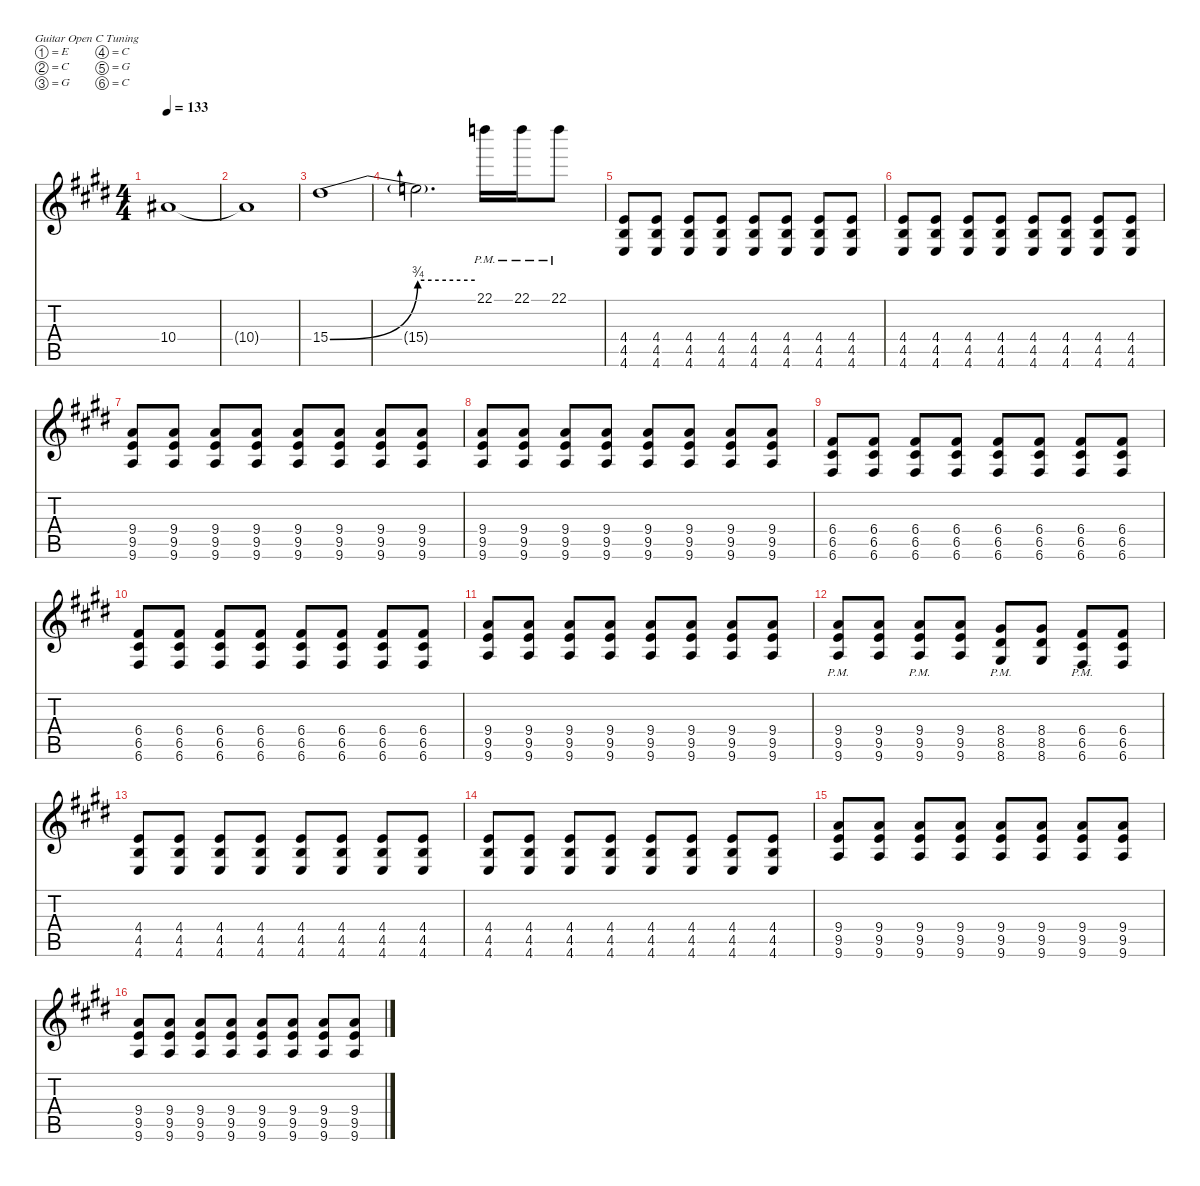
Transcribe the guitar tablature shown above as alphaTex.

\defaultSystemsLayout 4
\hideDynamics
\bracketExtendMode nobrackets
\singleTrackTrackNamePolicy hidden
\multiTrackTrackNamePolicy hidden
\firstSystemTrackNameMode fullname
\firstSystemTrackNameOrientation horizontal
\otherSystemsTrackNameOrientation horizontal
\track ("Dave Young" "dist.guit.") {instrument distortionguitar}
\staff {score tabs}
\tuning (E4 C4 G3 C3 G2 C2)
\ts (4 4)
\tempo 133
\clef g2
\ks e
10.4{acc #}.1{dy fff beam Up} |
10.4{t acc #}.1{dy f beam Up} |
15.4{be (bend 0 0 60 3) acc #}.1{beam Down} |
15.4{be (hold 0 3 60 3) t}.2{d beam Down} 22.1{pm acc forcenatural}.16{dy fff beam Down} 22.1{pm acc forcenatural}.16{beam Down} 22.1{pm acc forcenatural}.8{beam Down} |
(4.4{acc forcenatural} 4.5{acc forcenatural} 4.6{acc forcenatural}).8{dy f beam Up} (4.4{acc forcenatural} 4.5{acc forcenatural} 4.6{acc forcenatural}).8{beam Up} (4.4{acc forcenatural} 4.5{acc forcenatural} 4.6{acc forcenatural}).8{beam Up} (4.4{acc forcenatural} 4.5{acc forcenatural} 4.6{acc forcenatural}).8{beam Up} (4.4{acc forcenatural} 4.5{acc forcenatural} 4.6{acc forcenatural}).8{beam Up} (4.4{acc forcenatural} 4.5{acc forcenatural} 4.6{acc forcenatural}).8{beam Up} (4.4{acc forcenatural} 4.5{acc forcenatural} 4.6{acc forcenatural}).8{beam Up} (4.4{acc forcenatural} 4.5{acc forcenatural} 4.6{acc forcenatural}).8{beam Up} |
(4.4{acc forcenatural} 4.5{acc forcenatural} 4.6{acc forcenatural}).8{beam Up} (4.4{acc forcenatural} 4.5{acc forcenatural} 4.6{acc forcenatural}).8{beam Up} (4.4{acc forcenatural} 4.5{acc forcenatural} 4.6{acc forcenatural}).8{beam Up} (4.4{acc forcenatural} 4.5{acc forcenatural} 4.6{acc forcenatural}).8{beam Up} (4.4{acc forcenatural} 4.5{acc forcenatural} 4.6{acc forcenatural}).8{beam Up} (4.4{acc forcenatural} 4.5{acc forcenatural} 4.6{acc forcenatural}).8{beam Up} (4.4{acc forcenatural} 4.5{acc forcenatural} 4.6{acc forcenatural}).8{beam Up} (4.4{acc forcenatural} 4.5{acc forcenatural} 4.6{acc forcenatural}).8{beam Up} |
(9.4{acc forcenatural} 9.5{acc forcenatural} 9.6{acc forcenatural}).8{beam Up} (9.4{acc forcenatural} 9.5{acc forcenatural} 9.6{acc forcenatural}).8{beam Up} (9.4{acc forcenatural} 9.5{acc forcenatural} 9.6{acc forcenatural}).8{beam Up} (9.4{acc forcenatural} 9.5{acc forcenatural} 9.6{acc forcenatural}).8{beam Up} (9.4{acc forcenatural} 9.5{acc forcenatural} 9.6{acc forcenatural}).8{beam Up} (9.4{acc forcenatural} 9.5{acc forcenatural} 9.6{acc forcenatural}).8{beam Up} (9.4{acc forcenatural} 9.5{acc forcenatural} 9.6{acc forcenatural}).8{beam Up} (9.4{acc forcenatural} 9.5{acc forcenatural} 9.6{acc forcenatural}).8{beam Up} |
(9.4{acc forcenatural} 9.5{acc forcenatural} 9.6{acc forcenatural}).8{beam Up} (9.4{acc forcenatural} 9.5{acc forcenatural} 9.6{acc forcenatural}).8{beam Up} (9.4{acc forcenatural} 9.5{acc forcenatural} 9.6{acc forcenatural}).8{beam Up} (9.4{acc forcenatural} 9.5{acc forcenatural} 9.6{acc forcenatural}).8{beam Up} (9.4{acc forcenatural} 9.5{acc forcenatural} 9.6{acc forcenatural}).8{beam Up} (9.4{acc forcenatural} 9.5{acc forcenatural} 9.6{acc forcenatural}).8{beam Up} (9.4{acc forcenatural} 9.5{acc forcenatural} 9.6{acc forcenatural}).8{beam Up} (9.4{acc forcenatural} 9.5{acc forcenatural} 9.6{acc forcenatural}).8{beam Up} |
(6.4{acc #} 6.5{acc #} 6.6{acc #}).8{beam Up} (6.4{acc #} 6.5{acc #} 6.6{acc #}).8{beam Up} (6.4{acc #} 6.5{acc #} 6.6{acc #}).8{beam Up} (6.4{acc #} 6.5{acc #} 6.6{acc #}).8{beam Up} (6.4{acc #} 6.5{acc #} 6.6{acc #}).8{beam Up} (6.4{acc #} 6.5{acc #} 6.6{acc #}).8{beam Up} (6.4{acc #} 6.5{acc #} 6.6{acc #}).8{beam Up} (6.4{acc #} 6.5{acc #} 6.6{acc #}).8{beam Up} |
(6.4{acc #} 6.5{acc #} 6.6{acc #}).8{beam Up} (6.4{acc #} 6.5{acc #} 6.6{acc #}).8{beam Up} (6.4{acc #} 6.5{acc #} 6.6{acc #}).8{beam Up} (6.4{acc #} 6.5{acc #} 6.6{acc #}).8{beam Up} (6.4{acc #} 6.5{acc #} 6.6{acc #}).8{beam Up} (6.4{acc #} 6.5{acc #} 6.6{acc #}).8{beam Up} (6.4{acc #} 6.5{acc #} 6.6{acc #}).8{beam Up} (6.4{acc #} 6.5{acc #} 6.6{acc #}).8{beam Up} |
(9.4{acc forcenatural} 9.5{acc forcenatural} 9.6{acc forcenatural}).8{beam Up} (9.4{acc forcenatural} 9.5{acc forcenatural} 9.6{acc forcenatural}).8{beam Up} (9.4{acc forcenatural} 9.5{acc forcenatural} 9.6{acc forcenatural}).8{beam Up} (9.4{acc forcenatural} 9.5{acc forcenatural} 9.6{acc forcenatural}).8{beam Up} (9.4{acc forcenatural} 9.5{acc forcenatural} 9.6{acc forcenatural}).8{beam Up} (9.4{acc forcenatural} 9.5{acc forcenatural} 9.6{acc forcenatural}).8{beam Up} (9.4{acc forcenatural} 9.5{acc forcenatural} 9.6{acc forcenatural}).8{beam Up} (9.4{acc forcenatural} 9.5{acc forcenatural} 9.6{acc forcenatural}).8{beam Up} |
(9.4{pm acc forcenatural} 9.5{pm acc forcenatural} 9.6{pm acc forcenatural}).8{beam Up} (9.4{acc forcenatural} 9.5{acc forcenatural} 9.6{acc forcenatural}).8{beam Up} (9.4{acc forcenatural} 9.5{acc forcenatural} 9.6{pm acc forcenatural}).8{beam Up} (9.4{acc forcenatural} 9.5{acc forcenatural} 9.6{acc forcenatural}).8{beam Up} (8.4{pm acc #} 8.5{pm acc #} 8.6{acc #}).8{beam Up} (8.4{acc #} 8.5{acc #} 8.6{acc #}).8{beam Up} (6.4{pm acc #} 6.5{pm acc #} 6.6{acc #}).8{beam Up} (6.4{acc #} 6.5{acc #} 6.6{acc #}).8{beam Up} |
(4.4{acc forcenatural} 4.5{acc forcenatural} 4.6{acc forcenatural}).8{beam Up} (4.4{acc forcenatural} 4.5{acc forcenatural} 4.6{acc forcenatural}).8{beam Up} (4.4{acc forcenatural} 4.5{acc forcenatural} 4.6{acc forcenatural}).8{beam Up} (4.4{acc forcenatural} 4.5{acc forcenatural} 4.6{acc forcenatural}).8{beam Up} (4.4{acc forcenatural} 4.5{acc forcenatural} 4.6{acc forcenatural}).8{beam Up} (4.4{acc forcenatural} 4.5{acc forcenatural} 4.6{acc forcenatural}).8{beam Up} (4.4{acc forcenatural} 4.5{acc forcenatural} 4.6{acc forcenatural}).8{beam Up} (4.4{acc forcenatural} 4.5{acc forcenatural} 4.6{acc forcenatural}).8{beam Up} |
(4.4{acc forcenatural} 4.5{acc forcenatural} 4.6{acc forcenatural}).8{beam Up} (4.4{acc forcenatural} 4.5{acc forcenatural} 4.6{acc forcenatural}).8{beam Up} (4.4{acc forcenatural} 4.5{acc forcenatural} 4.6{acc forcenatural}).8{beam Up} (4.4{acc forcenatural} 4.5{acc forcenatural} 4.6{acc forcenatural}).8{beam Up} (4.4{acc forcenatural} 4.5{acc forcenatural} 4.6{acc forcenatural}).8{beam Up} (4.4{acc forcenatural} 4.5{acc forcenatural} 4.6{acc forcenatural}).8{beam Up} (4.4{acc forcenatural} 4.5{acc forcenatural} 4.6{acc forcenatural}).8{beam Up} (4.4{acc forcenatural} 4.5{acc forcenatural} 4.6{acc forcenatural}).8{beam Up} |
(9.4{acc forcenatural} 9.5{acc forcenatural} 9.6{acc forcenatural}).8{beam Up} (9.4{acc forcenatural} 9.5{acc forcenatural} 9.6{acc forcenatural}).8{beam Up} (9.4{acc forcenatural} 9.5{acc forcenatural} 9.6{acc forcenatural}).8{beam Up} (9.4{acc forcenatural} 9.5{acc forcenatural} 9.6{acc forcenatural}).8{beam Up} (9.4{acc forcenatural} 9.5{acc forcenatural} 9.6{acc forcenatural}).8{beam Up} (9.4{acc forcenatural} 9.5{acc forcenatural} 9.6{acc forcenatural}).8{beam Up} (9.4{acc forcenatural} 9.5{acc forcenatural} 9.6{acc forcenatural}).8{beam Up} (9.4{acc forcenatural} 9.5{acc forcenatural} 9.6{acc forcenatural}).8{beam Up} |
(9.4{acc forcenatural} 9.5{acc forcenatural} 9.6{acc forcenatural}).8{beam Up} (9.4{acc forcenatural} 9.5{acc forcenatural} 9.6{acc forcenatural}).8{beam Up} (9.4{acc forcenatural} 9.5{acc forcenatural} 9.6{acc forcenatural}).8{beam Up} (9.4{acc forcenatural} 9.5{acc forcenatural} 9.6{acc forcenatural}).8{beam Up} (9.4{acc forcenatural} 9.5{acc forcenatural} 9.6{acc forcenatural}).8{beam Up} (9.4{acc forcenatural} 9.5{acc forcenatural} 9.6{acc forcenatural}).8{beam Up} (9.4{acc forcenatural} 9.5{acc forcenatural} 9.6{acc forcenatural}).8{beam Up} (9.4{acc forcenatural} 9.5{acc forcenatural} 9.6{acc forcenatural}).8{beam Up}
